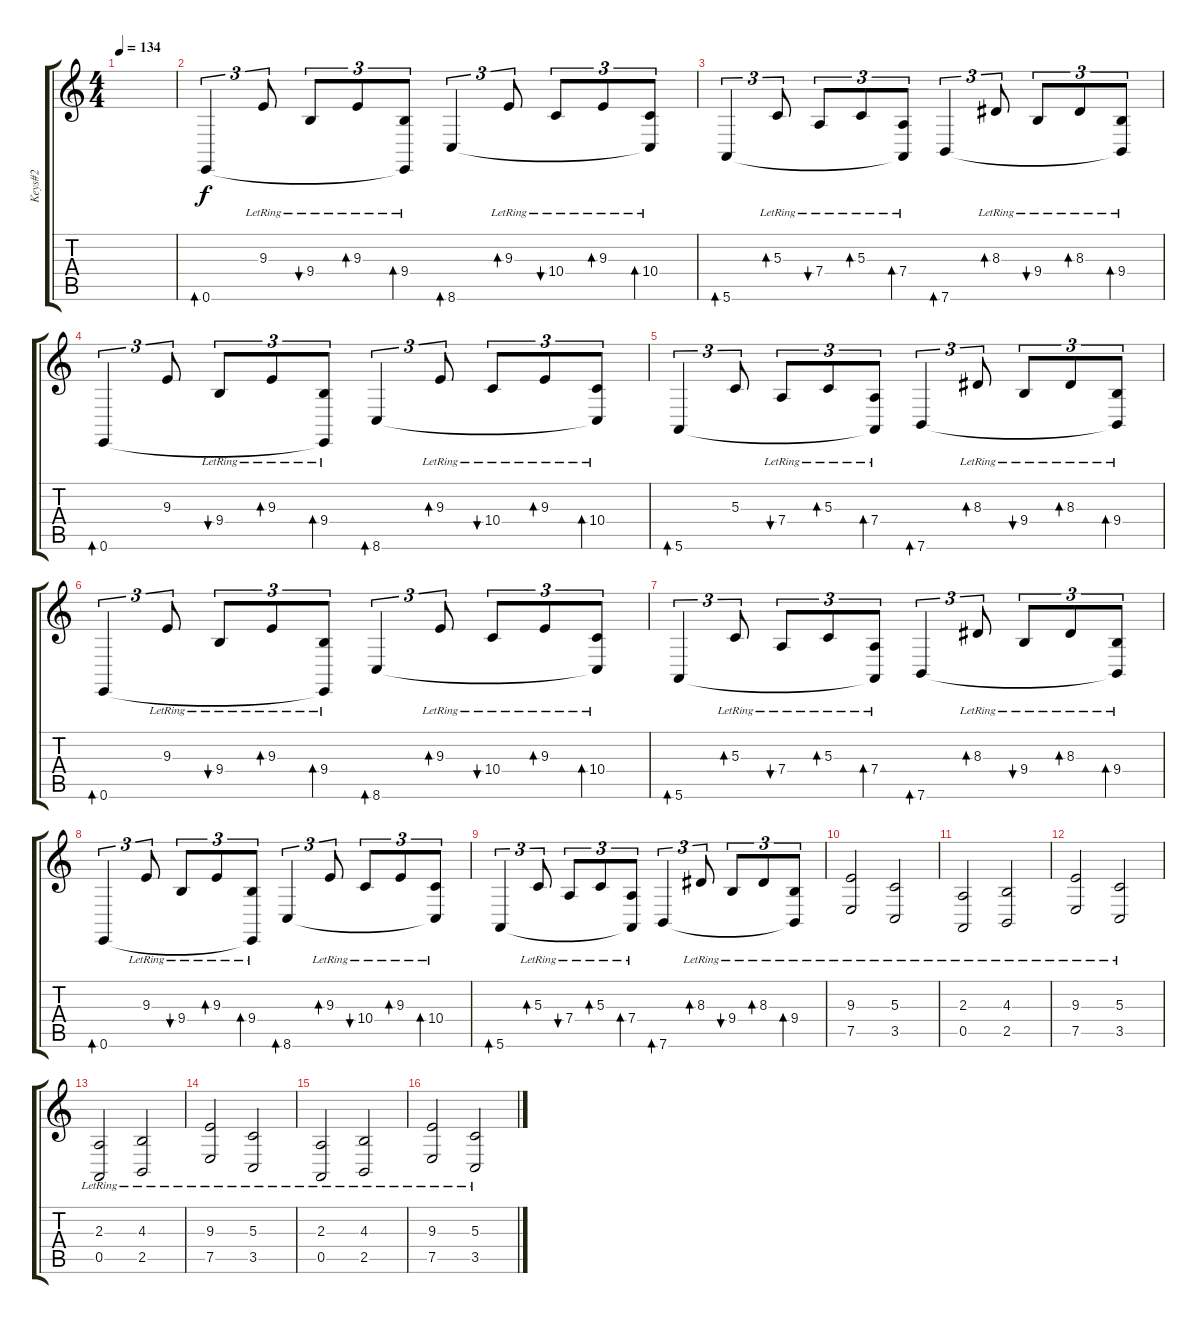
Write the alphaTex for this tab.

\track ("Keys#2" "Keys#2") {instrument brightacousticpiano}
\staff {score tabs}
\tuning (E4 B3 G3 D3 A2 E2) {hide}
\ts (4 4)
\tempo 134
\clef g2
\ks c
|
0.6.4{tu (3 2) bd 60} 9.3{lr}.8{tu (3 2)} 9.4{lr}.8{tu (3 2) bu 60} 9.3{lr}.8{tu (3 2) bd 60} (9.4{lr} 0.6{t}).8{tu (3 2) bd 60} 8.6.4{tu (3 2) bd 60} 9.3{lr}.8{tu (3 2) bd 60} 10.4{lr}.8{tu (3 2) bu 60} 9.3{lr}.8{tu (3 2) bd 60} (10.4{lr} 8.6{t}).8{tu (3 2) bd 60} |
5.6.4{tu (3 2) bd 60} 5.3{lr}.8{tu (3 2) bd 60} 7.4{lr}.8{tu (3 2) bu 60} 5.3{lr}.8{tu (3 2) bd 60} (7.4{lr} 5.6{t}).8{tu (3 2) bd 60} 7.6.4{tu (3 2) bd 60} 8.3{lr}.8{tu (3 2) bd 60} 9.4{lr}.8{tu (3 2) bu 60} 8.3{lr}.8{tu (3 2) bd 60} (9.4{lr} 7.6{t}).8{tu (3 2) bd 60} |
0.6.4{tu (3 2) bd 60} 9.3.8{tu (3 2)} 9.4{lr}.8{tu (3 2) bu 60} 9.3{lr}.8{tu (3 2) bd 60} (9.4{lr} 0.6{t}).8{tu (3 2) bd 60} 8.6.4{tu (3 2) bd 60} 9.3{lr}.8{tu (3 2) bd 60} 10.4{lr}.8{tu (3 2) bu 60} 9.3{lr}.8{tu (3 2) bd 60} (10.4{lr} 8.6{t}).8{tu (3 2) bd 60} |
5.6.4{tu (3 2) bd 60} 5.3.8{tu (3 2)} 7.4{lr}.8{tu (3 2) bu 60} 5.3{lr}.8{tu (3 2) bd 60} (7.4{lr} 5.6{t}).8{tu (3 2) bd 60} 7.6.4{tu (3 2) bd 60} 8.3{lr}.8{tu (3 2) bd 60} 9.4{lr}.8{tu (3 2) bu 60} 8.3{lr}.8{tu (3 2) bd 60} (9.4{lr} 7.6{t}).8{tu (3 2) bd 60} |
0.6.4{tu (3 2) bd 60} 9.3{lr}.8{tu (3 2)} 9.4{lr}.8{tu (3 2) bu 60} 9.3{lr}.8{tu (3 2) bd 60} (9.4{lr} 0.6{t}).8{tu (3 2) bd 60} 8.6.4{tu (3 2) bd 60} 9.3{lr}.8{tu (3 2) bd 60} 10.4{lr}.8{tu (3 2) bu 60} 9.3{lr}.8{tu (3 2) bd 60} (10.4{lr} 8.6{t}).8{tu (3 2) bd 60} |
5.6.4{tu (3 2) bd 60} 5.3{lr}.8{tu (3 2) bd 60} 7.4{lr}.8{tu (3 2) bu 60} 5.3{lr}.8{tu (3 2) bd 60} (7.4{lr} 5.6{t}).8{tu (3 2) bd 60} 7.6.4{tu (3 2) bd 60} 8.3{lr}.8{tu (3 2) bd 60} 9.4{lr}.8{tu (3 2) bu 60} 8.3{lr}.8{tu (3 2) bd 60} (9.4{lr} 7.6{t}).8{tu (3 2) bd 60} |
0.6.4{tu (3 2) bd 60} 9.3{lr}.8{tu (3 2)} 9.4{lr}.8{tu (3 2) bu 60} 9.3{lr}.8{tu (3 2) bd 60} (9.4{lr} 0.6{t}).8{tu (3 2) bd 60} 8.6.4{tu (3 2) bd 60} 9.3{lr}.8{tu (3 2) bd 60} 10.4{lr}.8{tu (3 2) bu 60} 9.3{lr}.8{tu (3 2) bd 60} (10.4{lr} 8.6{t}).8{tu (3 2) bd 60} |
5.6.4{tu (3 2) bd 60} 5.3{lr}.8{tu (3 2) bd 60} 7.4{lr}.8{tu (3 2) bu 60} 5.3{lr}.8{tu (3 2) bd 60} (7.4{lr} 5.6{t}).8{tu (3 2) bd 60} 7.6.4{tu (3 2) bd 60} 8.3{lr}.8{tu (3 2) bd 60} 9.4{lr}.8{tu (3 2) bu 60} 8.3{lr}.8{tu (3 2) bd 60} (9.4{lr} 7.6{t}).8{tu (3 2) bd 60} |
(9.3{lr} 7.5{lr}).2 (5.3{lr} 3.5{lr}).2 |
(2.3{lr} 0.5{lr}).2 (4.3{lr} 2.5{lr}).2 |
(9.3{lr} 7.5{lr}).2 (5.3{lr} 3.5{lr}).2 |
(2.3{lr} 0.5{lr}).2 (4.3{lr} 2.5{lr}).2 |
(9.3{lr} 7.5{lr}).2 (5.3{lr} 3.5{lr}).2 |
(2.3{lr} 0.5{lr}).2 (4.3{lr} 2.5{lr}).2 |
(9.3{lr} 7.5{lr}).2 (5.3{lr} 3.5{lr}).2
